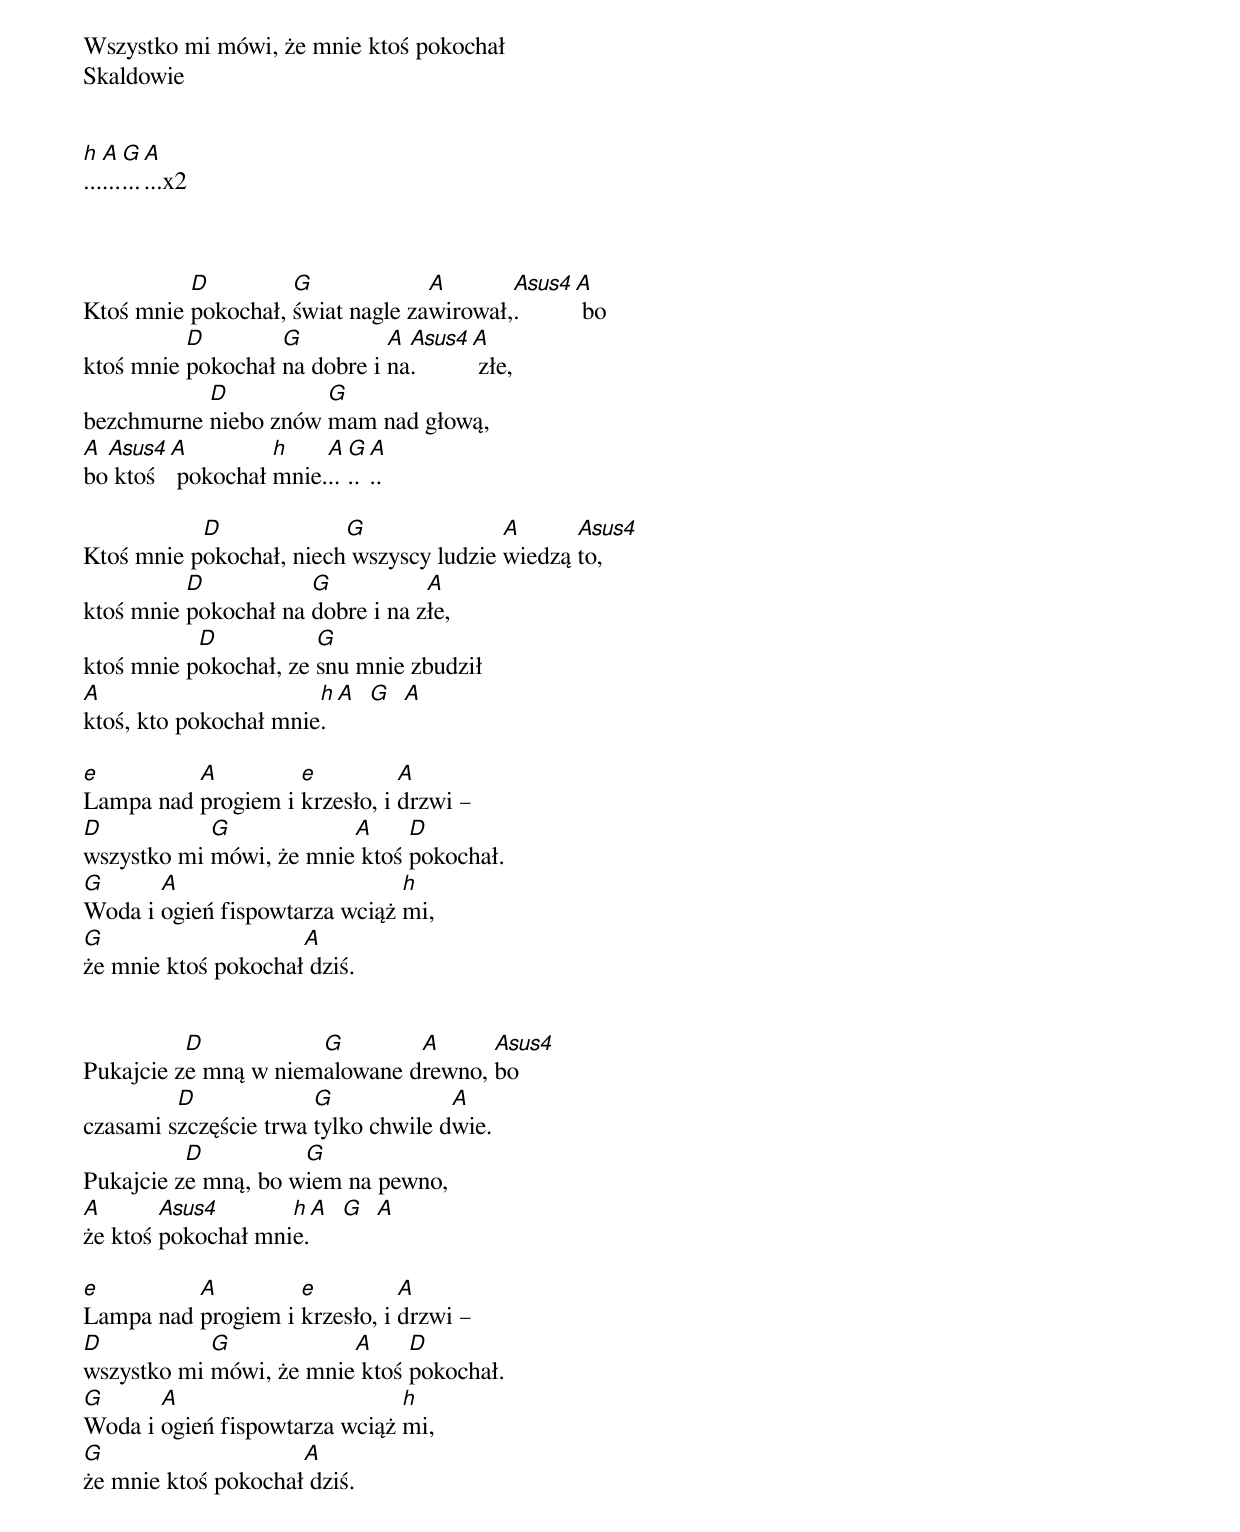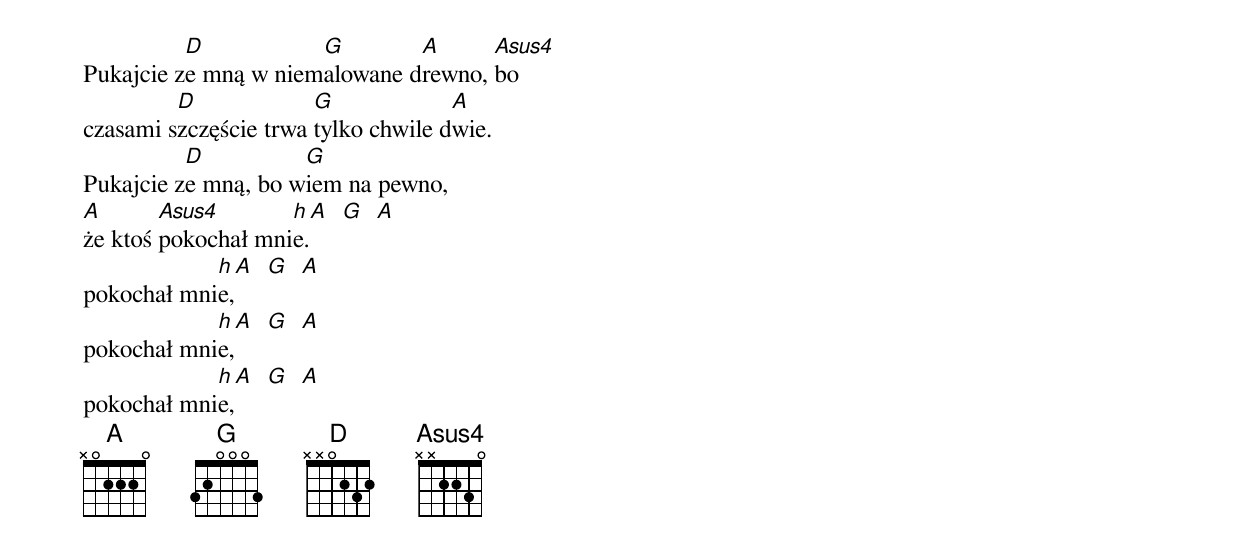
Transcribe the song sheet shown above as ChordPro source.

Wszystko mi mówi, że mnie ktoś pokochał
Skaldowie


[h]...[A]...[G]...[A]...x2



Ktoś mnie [D]pokochał, [G]świat nagle za[A]wirował,[Asus4].[A] bo
ktoś mnie [D]pokochał [G]na dobre i [A]na[Asus4].[A] złe,
bezchmurne [D]niebo znów [G]mam nad głową,
[A]bo[Asus4] ktoś[A] pokochał [h]mnie.[A]..[G]..[A]..

Ktoś mnie p[D]okochał, niech[G] wszyscy ludzie [A]wiedzą [Asus4]to,
ktoś mnie [D]pokochał na [G]dobre i na z[A]łe,
ktoś mnie p[D]okochał, ze [G]snu mnie zbudził
[A]ktoś, kto pokochał mnie[h]. [A]  [G]  [A]

[e]Lampa nad [A]progiem i [e]krzesło, i [A]drzwi –
[D]wszystko mi [G]mówi, że mnie[A] ktoś [D]pokochał.
[G]Woda i [A]ogień fispowtarza wciąż [h]mi,
[G]że mnie ktoś pokochał[A] dziś.


Pukajcie z[D]e mną w niem[G]alowane d[A]rewno, [Asus4]bo
czasami s[D]zczęście trwa [G]tylko chwile d[A]wie.
Pukajcie z[D]e mną, bo w[G]iem na pewno,
[A]że ktoś [Asus4]pokochał mni[h]e.[A]  [G]  [A]

[e]Lampa nad [A]progiem i [e]krzesło, i [A]drzwi –
[D]wszystko mi [G]mówi, że mnie[A] ktoś [D]pokochał.
[G]Woda i [A]ogień fispowtarza wciąż [h]mi,
[G]że mnie ktoś pokochał[A] dziś.

Pukajcie z[D]e mną w niem[G]alowane d[A]rewno, [Asus4]bo
czasami s[D]zczęście trwa [G]tylko chwile d[A]wie.
Pukajcie z[D]e mną, bo w[G]iem na pewno,
[A]że ktoś [Asus4]pokochał mni[h]e.[A]  [G]  [A]
pokochał mni[h]e,[A]  [G]  [A]
pokochał mni[h]e,[A]  [G]  [A]
pokochał mni[h]e,[A]  [G]  [A]
